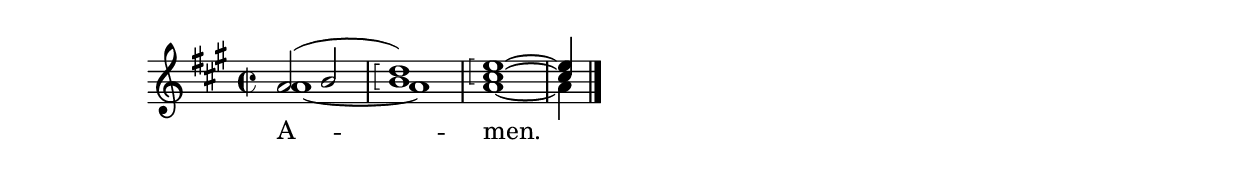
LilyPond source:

%% DO NOT EDIT this file manually; it is automatically
%% generated from LSR http://lsr.dsi.unimi.it
%% Make any changes in LSR itself, or in Documentation/snippets/new/ ,
%% and then run scripts/auxiliar/makelsr.py
%%
%% This file is in the public domain.
\version "2.16.0"

\header {
  lsrtags = "expressive-marks, vocal-music"

  texidoc = "
The @code{arpeggioBracket} can be used to indicate the division of
voices where there are no stems to provide the information. This is
often seen in choral music.

"
  doctitle = "Using arpeggioBracket to make divisi more visible"
} % begin verbatim


\include "english.ly"

\score {
  \relative c'' {
    \key a \major
    \time 2/2
    <<
      \new Voice = "upper"
      <<
        { \voiceOne \arpeggioBracket
          a2( b2
          <b d>1\arpeggio)
          <cs e>\arpeggio ~
          <cs e>4
        }
        \addlyrics { \lyricmode { A -- men. } }
      >>
      \new Voice = "lower"
      { \voiceTwo
        a1 ~
        a
        a ~
        a4 \bar "|."
      }
    >>
  }
  \layout { ragged-right = ##t }
}
